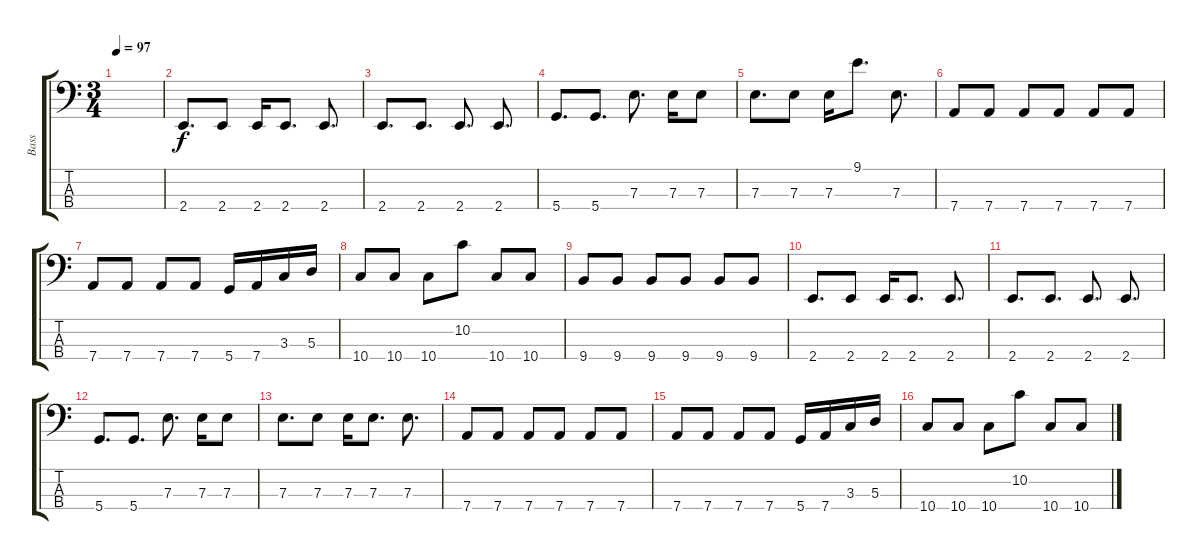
\track ("Bass" "Bass") {instrument electricbassfinger}
\staff {score tabs}
\tuning (G2 D2 A1 D1) {hide}
\ts (3 4)
\tempo 97
\clef f4
\ks c
|
2.4.8{d} 2.4.8 2.4.16 2.4.8{d} 2.4.8{d} |
2.4.8{d} 2.4.8{d} 2.4.8{d} 2.4.8{d} |
5.4.8{d} 5.4.8{d} 7.3.8{d} 7.3.16 7.3.8 |
7.3.8{d} 7.3.8 7.3.16 9.1.8{d} 7.3.8{d} |
7.4.8 7.4.8 7.4.8 7.4.8 7.4.8 7.4.8 |
7.4.8 7.4.8 7.4.8 7.4.8 5.4.16 7.4.16 3.3.16 5.3.16 |
10.4.8 10.4.8 10.4.8 10.2.8 10.4.8 10.4.8 |
9.4.8 9.4.8 9.4.8 9.4.8 9.4.8 9.4.8 |
2.4.8{d} 2.4.8 2.4.16 2.4.8{d} 2.4.8{d} |
2.4.8{d} 2.4.8{d} 2.4.8{d} 2.4.8{d} |
5.4.8{d} 5.4.8{d} 7.3.8{d} 7.3.16 7.3.8 |
7.3.8{d} 7.3.8 7.3.16 7.3.8{d} 7.3.8{d} |
7.4.8 7.4.8 7.4.8 7.4.8 7.4.8 7.4.8 |
7.4.8 7.4.8 7.4.8 7.4.8 5.4.16 7.4.16 3.3.16 5.3.16 |
10.4.8 10.4.8 10.4.8 10.2.8 10.4.8 10.4.8
